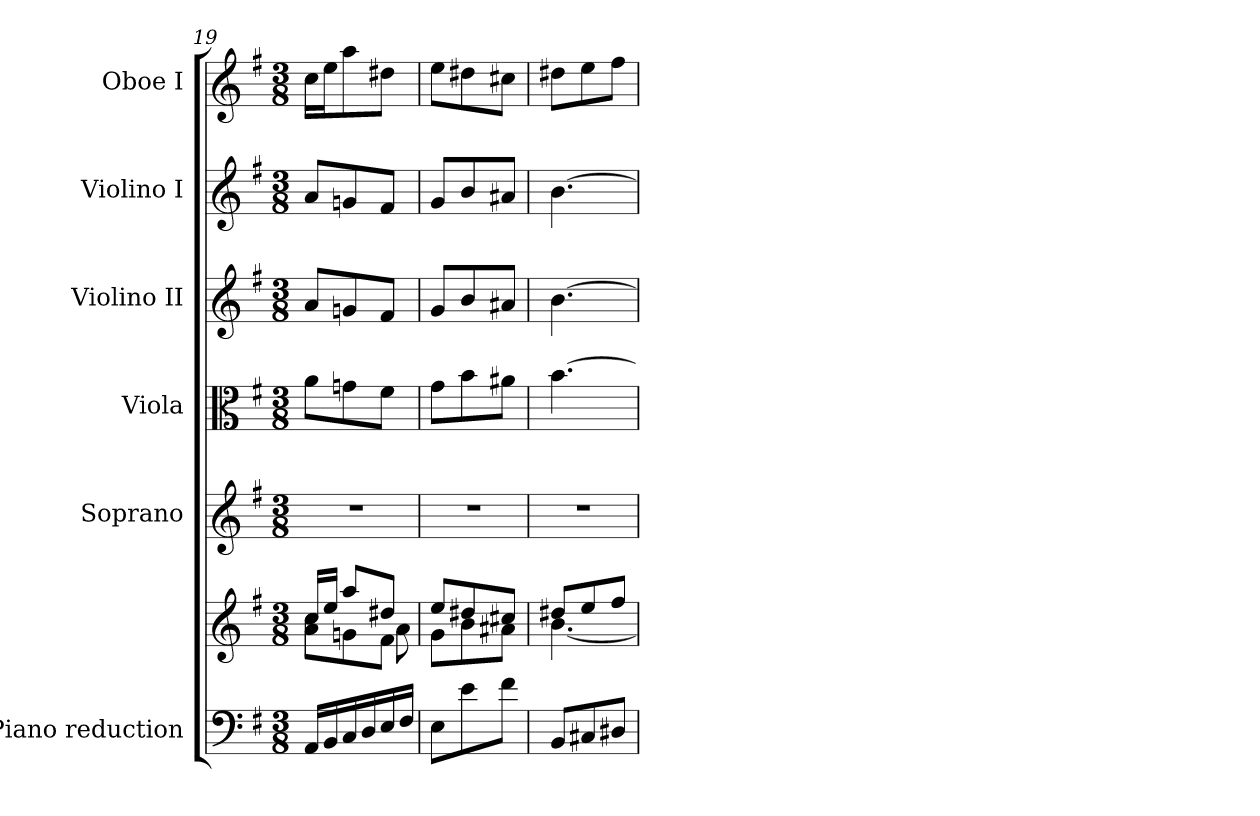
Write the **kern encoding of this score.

**kern	**kern	**kern	**kern	**kern	**kern	**kern
*part6	*part6	*part5	*part4	*part3	*part2	*part1
*staff7	*staff6	*staff5	*staff4	*staff3	*staff2	*staff1
*I"Piano reduction	*	*I"Soprano	*I"Viola	*I"Violino II	*I"Violino I	*I"Oboe I
*I'Pno	*	*	*I'Vla	*I'Vln	*I'Vln	*I'Ob
*clefF4	*clefG2	*clefG2	*clefC3	*clefG2	*clefG2	*clefG2
*k[f#]	*k[f#]	*k[f#]	*k[f#]	*k[f#]	*k[f#]	*k[f#]
*M3/8	*M3/8	*M3/8	*M3/8	*M3/8	*M3/8	*M3/8
=19	=19	=19	=19	=19	=19	=19
*	*^	*	*	*	*	*
*	*	*^	*	*	*	*	*
16AA/LL	16cc/LL	8a\L	4cc\	4.r	8a\L	8a/L	8a/L	16cc\LL
16BB/	16ee/JJ	.	.	.	.	.	.	16ee\J
16C/	8aa/L	8gn\	.	.	8gn\	8gn/	8gn/	8aa\
16D/	.	.	.	.	.	.	.	.
16E/	8dd#X/J	8f#\J	8a\	.	8f#\J	8f#/J	8f#/J	8dd#X\J
16F#/JJ	.	.	.	.	.	.	.	.
*	*	*v	*v	*	*	*	*	*
!!LO:PB:g=z
=20	=20	=20	=20	=20	=20	=20	=20
8E\L	8ee/L	8g\L	4.r	8g\L	8g/L	8g/L	8ee\L
8e\	8dd#X/	8b\	.	8b\	8b/	8b/	8dd#X\
8f#\J	8cc#X/J	8a#X\J	.	8a#X\J	8a#X/J	8a#X/J	8cc#X\J
=21	=21	=21	=21	=21	=21	=21	=21
8BB/L	8dd#X/L	[4.b\	4.r	[4.b\	[4.b\	[4.b\	8dd#X\L
8C#X/	8ee/	.	.	.	.	.	8ee\
8D#X/J	8ff#/J	.	.	.	.	.	8ff#\J
*	*v	*v	*	*	*	*	*
=	=	=	=	=	=	=
*-	*-	*-	*-	*-	*-	*-
